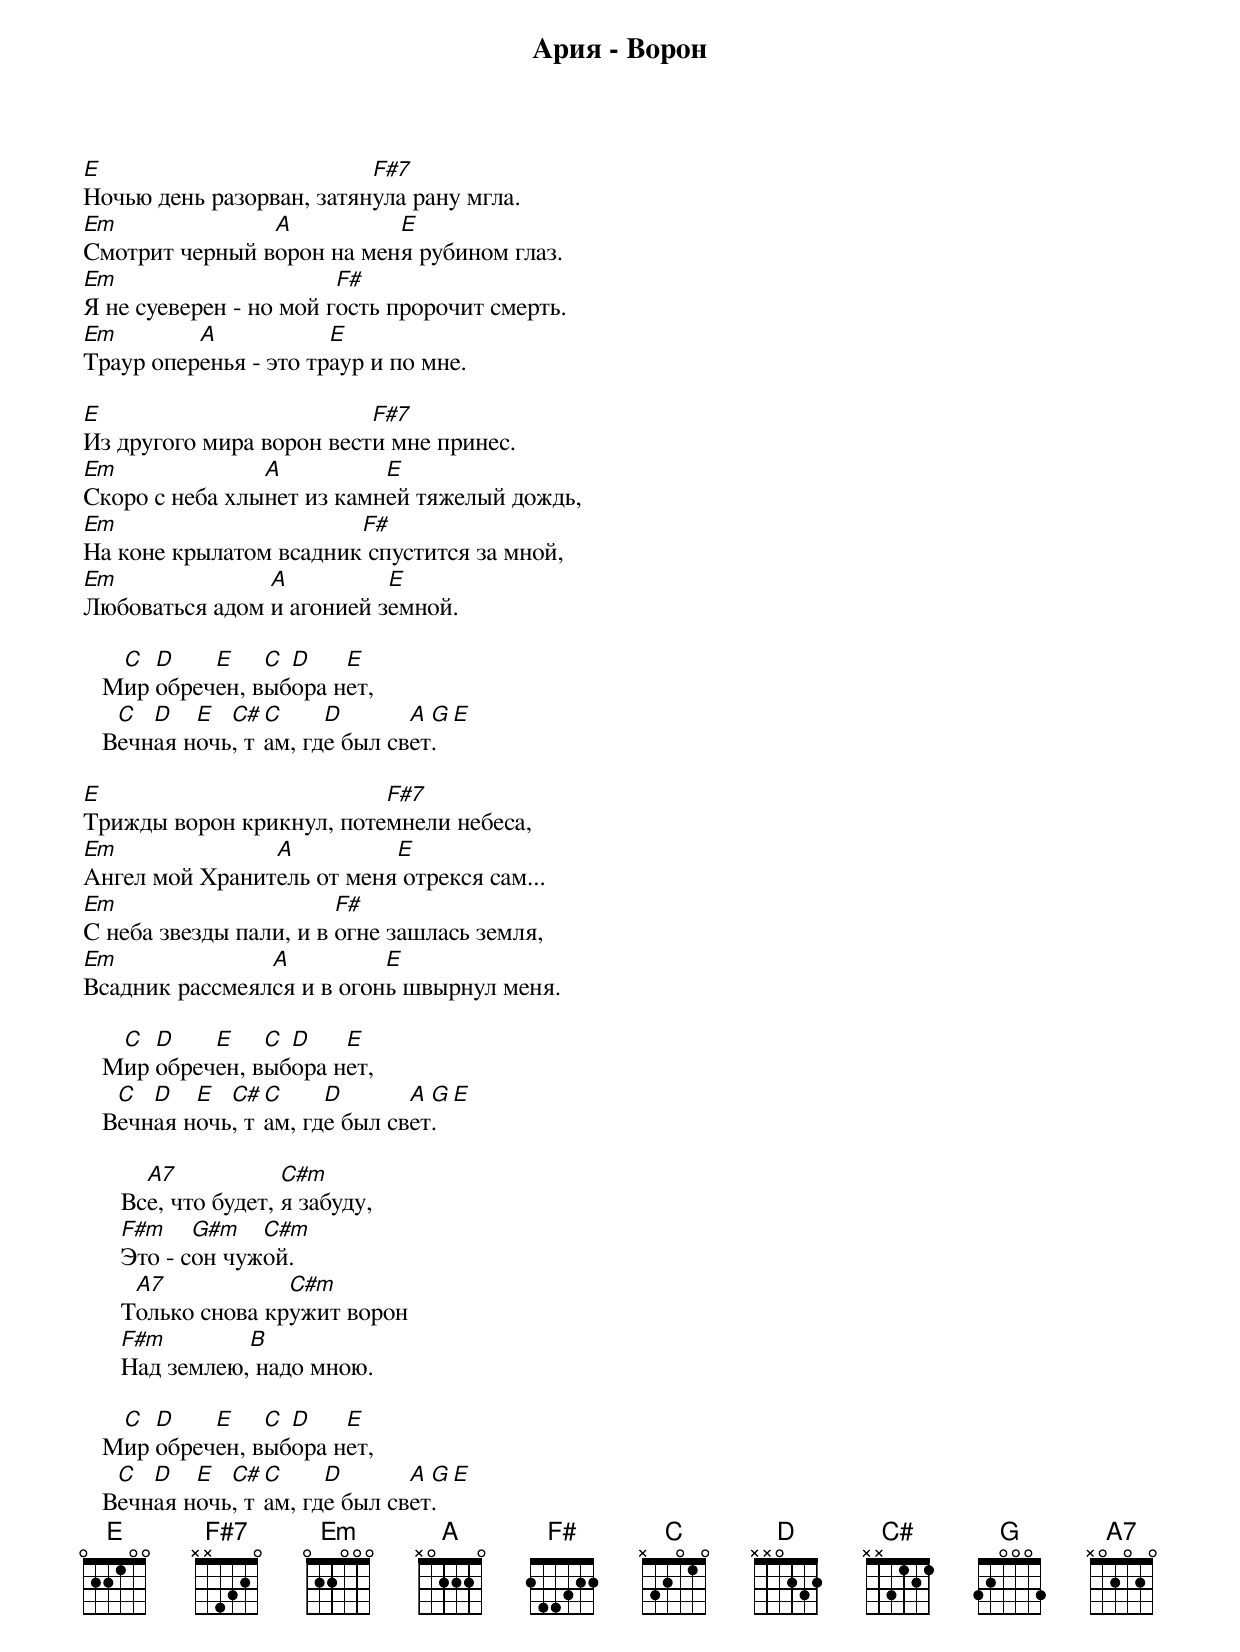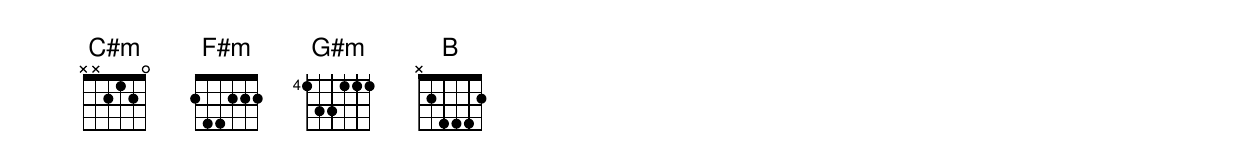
Ария - Ворон

E                         F#7
Ночью день разорван, затянула рану мгла.
Em              A          E
Смотрит черный ворон на меня рубином глаз.
Em                      F#
Я не суеверен - но мой гость пророчит смерть.
Em        A            E
Траур оперенья - это траур и по мне.

E                         F#7
Из другого мира ворон вести мне принес.
Em              A          E
Скоро с неба хлынет из камней тяжелый дождь,
Em                      F#
На коне крылатом всадник спустится за мной,
Em              A          E
Любоваться адом и агонией земной.

    C  D    E    C D    E
   Мир обречен, выбора нет,
    C  D   E  C# C     D       A G E
   Вечная ночь, там, где был свет.

E                         F#7
Трижды ворон крикнул, потемнели небеса,
Em              A          E
Ангел мой Хранитель от меня отрекся сам...
Em                      F#
С неба звезды пали, и в огне зашлась земля,
Em              A          E
Всадник рассмеялся и в огонь швырнул меня.

    C  D    E    C D    E
   Мир обречен, выбора нет,
    C  D   E  C# C     D       A G E
   Вечная ночь, там, где был свет.

        A7            C#m
      Все, что будет, я забуду,
      F#m    G#m   C#m
      Это - сон чужой.
       A7            C#m
      Только снова кружит ворон
      F#m        B
      Над землею, надо мною.

    C  D    E    C D    E
   Мир обречен, выбора нет,
    C  D   E  C# C     D       A G E
   Вечная ночь, там, где был свет.
